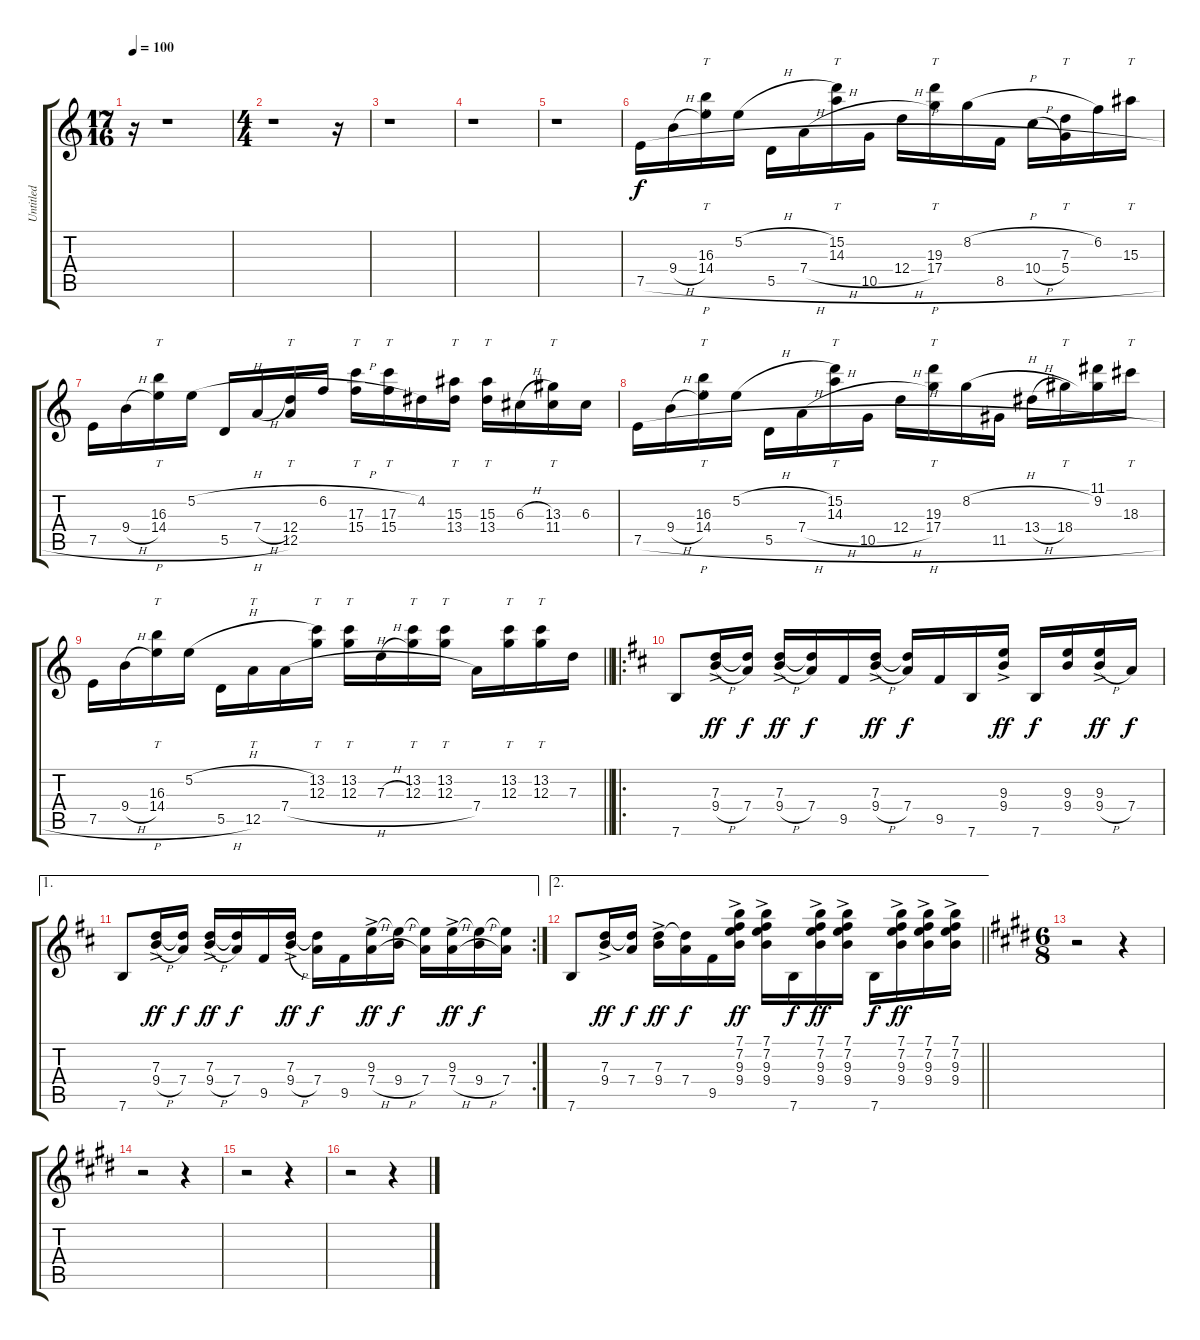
\track ("Untitled" "Untitled") {instrument overdrivenguitar}
\staff {score tabs}
\tuning (E4 B3 G3 D3 A2 E2) {hide}
\ts (17 16)
\tempo 100
\clef g2
\ks c
r.16{dy f instrument overdrivenguitar} r.1 |
\ts (4 4)
r.1 r.16 |
r.1 |
r.1 |
r.1 |
7.5{h}.16 9.4{h}.16 (16.3 14.4).16{tt} 5.2{h}.16 5.5{h}.16 7.4{h}.16 (15.2 14.3).16{tt} 10.5{h}.16 12.4{h}.16 (19.3 17.4).16{tt} 8.2{h}.16 8.5{h}.16 10.4{h}.16 (7.3 5.4).16{tt} 6.2.16 15.3.16{tt} |
7.5{h}.16 9.4{h}.16 (16.3 14.4).16{tt} 5.2{h}.16 5.5{h}.16 7.4{h}.16 (12.4 12.5).16{tt} 6.2{h}.16 (17.3 15.4).16{tt} (17.3 15.4).16{tt} 4.2.16 (15.3 13.4).16{tt} (15.3 13.4).16{tt} 6.3{h}.16 (13.3 11.4).16{tt} 6.3.16 |
7.5{h}.16 9.4{h}.16 (16.3 14.4).16{tt} 5.2{h}.16 5.5{h}.16 7.4{h}.16 (15.2 14.3).16{tt} 10.5{h}.16 12.4{h}.16 (19.3 17.4).16{tt} 8.2{h}.16 11.5{h}.16 13.4{h}.16 18.4.16{tt} (11.1 9.2).16 18.3.16{tt} |
\barLineRight lightlight
7.5{h}.16 9.4{h}.16 (16.3 14.4).16{tt} 5.2{h}.16 5.5{h}.16 12.5.16{tt} 7.4{h}.16 (13.2 12.3).16{tt} (13.2 12.3).16{tt} 7.3{h}.16 (13.2 12.3).16{tt} (13.2 12.3).16{tt} 7.4.16 (13.2 12.3).16{tt} (13.2 12.3).16{tt} 7.3.16 |
\ro
\ks d
7.6.8 (7.3{ac} 9.4{h ac}).16{dy ff} (7.3{t} 7.4).16{dy f} (7.3{ac} 9.4{h ac}).16{dy ff} (7.3{t} 7.4).16{dy f} 9.5.16 (7.3{ac} 9.4{h ac}).16{dy ff} (7.3{t} 7.4).16{dy f} 9.5.16 7.6.16 (9.3{ac} 9.4{ac}).16{dy ff} 7.6.16{dy f} (9.3 9.4).16 (9.3{ac} 9.4{h ac}).16{dy ff} 7.4.16{dy f} |
\ae 1
\rc 2
7.6.8 (7.3{ac} 9.4{h ac}).16{dy ff} (7.3{t} 7.4).16{dy f} (7.3{ac} 9.4{h ac}).16{dy ff} (7.3{t} 7.4).16{dy f} 9.5.16 (7.3{ac} 9.4{h ac}).16{dy ff} (7.3{t} 7.4).16{dy f} 9.5.16 (9.3{ac} 7.4{h ac}).16{dy ff} (9.3{t} 9.4{h}).16{dy f} (9.3{t} 7.4).16 (9.3{ac} 7.4{h ac}).16{dy ff} (9.3{t} 9.4{h}).16{dy f} (9.3{t} 7.4).16 |
\ae 2
\barLineRight lightlight
7.6.8 (7.3{ac} 9.4{ac}).16{dy ff} (7.3{t} 7.4).16{dy f} (7.3{ac} 9.4{ac}).16{dy ff} (7.3{t} 7.4).16{dy f} 9.5.16 (7.1{ac} 7.2{ac} 9.3{ac} 9.4{ac}).16{dy ff} (7.1{ac} 7.2{ac} 9.3{ac} 9.4{ac}).16 7.6.16{dy f} (7.1{ac} 7.2{ac} 9.3{ac} 9.4{ac}).16{dy ff} (7.1{ac} 7.2{ac} 9.3{ac} 9.4{ac}).16 7.6.16{dy f} (7.1{ac} 7.2{ac} 9.3{ac} 9.4{ac}).16{dy ff} (7.1{ac} 7.2{ac} 9.3{ac} 9.4{ac}).16 (7.1{ac} 7.2{ac} 9.3{ac} 9.4{ac}).16 |
\ts (6 8)
\ks e
r.2 r.4 |
\ks c#minor
r.2 r.4 |
r.2 r.4 |
r.2 r.4
